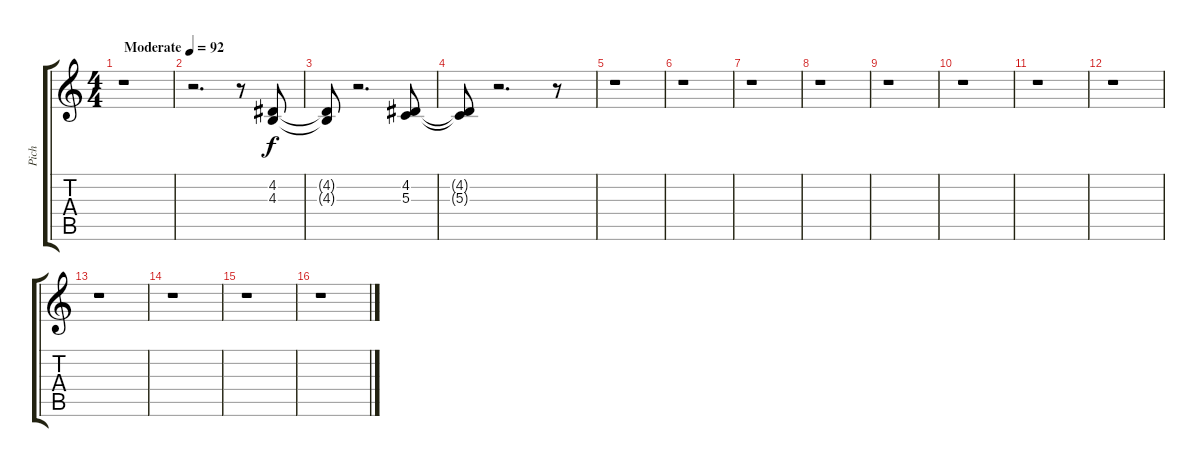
\track ("Pich" "Pich") {instrument guitarfretnoise}
\staff {score tabs}
\tuning (E4 B3 G3 D3 A2 E2) {hide}
\ts (4 4)
\tempo (92 "Moderate")
\clef g2
\ks c
r.1{dy f instrument guitarfretnoise} |
r.2{d} r.8 (4.2 4.3).8 |
(4.2{t} 4.3{t}).8 r.2{d} (4.2 5.3).8 |
(4.2{t} 5.3{t}).8 r.2{d} r.8 |
r.1 |
r.1 |
r.1 |
r.1 |
r.1 |
r.1 |
r.1 |
r.1 |
r.1 |
r.1 |
r.1 |
r.1
